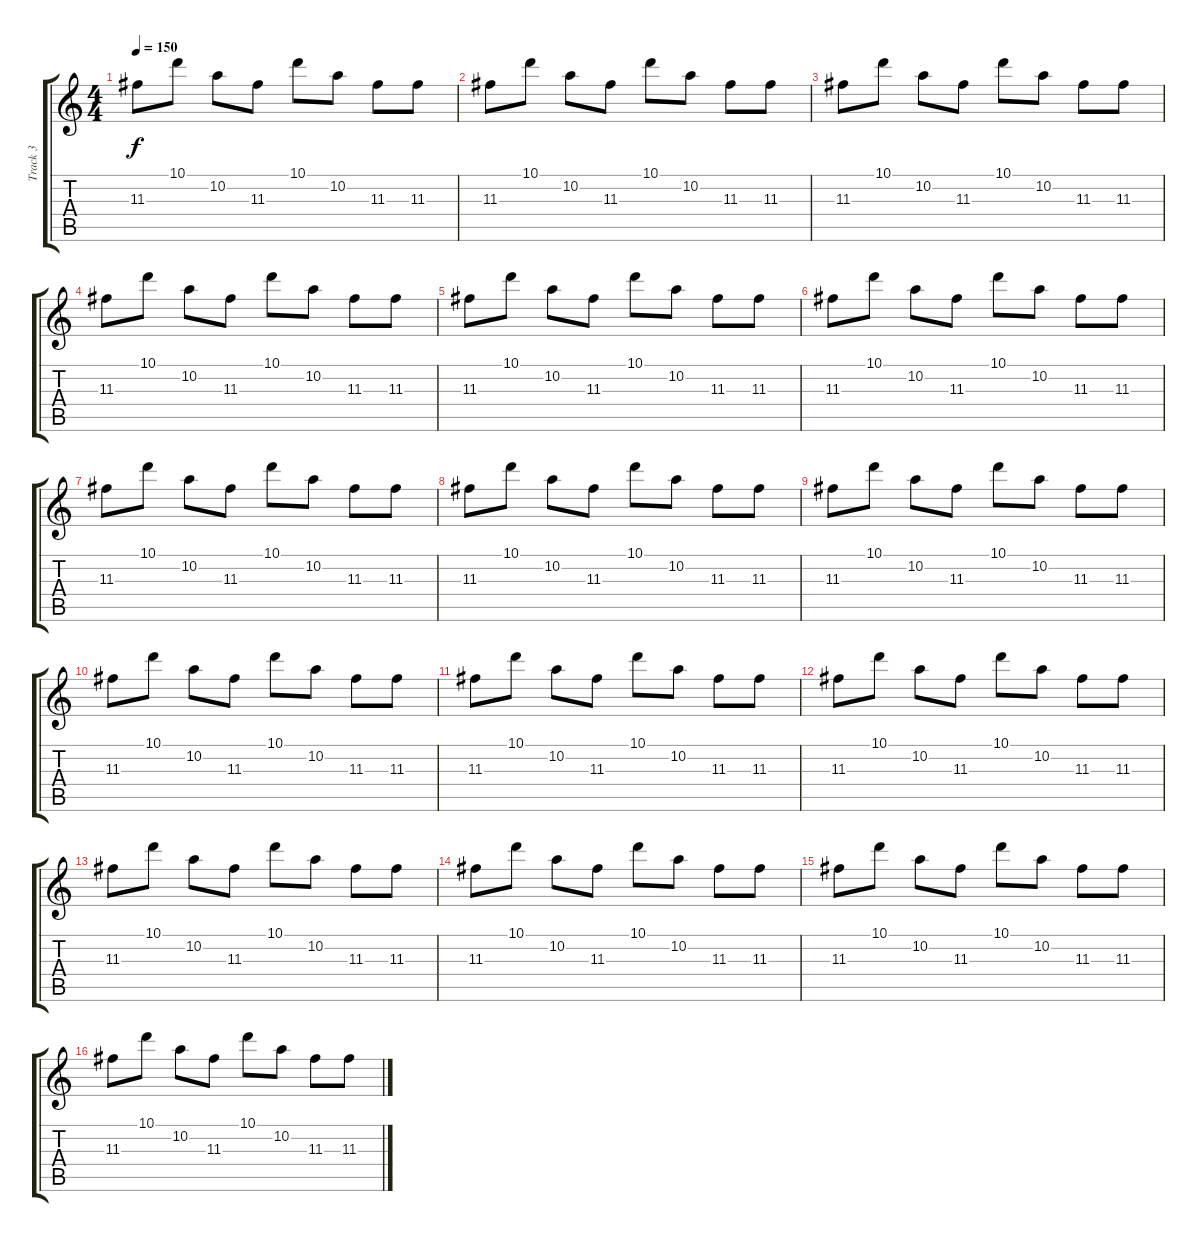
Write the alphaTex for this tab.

\track ("Track 3" "Track 3") {instrument distortionguitar}
\staff {score tabs}
\tuning (E4 B3 G3 D3 A2 D2) {hide}
\ts (4 4)
\tempo 150
\clef g2
\ks c
11.3.8{dy f} 10.1.8 10.2.8 11.3.8 10.1.8 10.2.8 11.3.8 11.3.8 |
11.3.8 10.1.8 10.2.8 11.3.8 10.1.8 10.2.8 11.3.8 11.3.8 |
11.3.8 10.1.8 10.2.8 11.3.8 10.1.8 10.2.8 11.3.8 11.3.8 |
11.3.8 10.1.8 10.2.8 11.3.8 10.1.8 10.2.8 11.3.8 11.3.8 |
11.3.8 10.1.8 10.2.8 11.3.8 10.1.8 10.2.8 11.3.8 11.3.8 |
11.3.8 10.1.8 10.2.8 11.3.8 10.1.8 10.2.8 11.3.8 11.3.8 |
11.3.8 10.1.8 10.2.8 11.3.8 10.1.8 10.2.8 11.3.8 11.3.8 |
11.3.8 10.1.8 10.2.8 11.3.8 10.1.8 10.2.8 11.3.8 11.3.8 |
11.3.8 10.1.8 10.2.8 11.3.8 10.1.8 10.2.8 11.3.8 11.3.8 |
11.3.8 10.1.8 10.2.8 11.3.8 10.1.8 10.2.8 11.3.8 11.3.8 |
11.3.8 10.1.8 10.2.8 11.3.8 10.1.8 10.2.8 11.3.8 11.3.8 |
11.3.8 10.1.8 10.2.8 11.3.8 10.1.8 10.2.8 11.3.8 11.3.8 |
11.3.8{instrument electricguitarclean} 10.1.8 10.2.8 11.3.8 10.1.8 10.2.8 11.3.8 11.3.8 |
11.3.8 10.1.8 10.2.8 11.3.8 10.1.8 10.2.8 11.3.8 11.3.8 |
11.3.8 10.1.8 10.2.8 11.3.8 10.1.8 10.2.8 11.3.8 11.3.8 |
11.3.8 10.1.8 10.2.8 11.3.8 10.1.8 10.2.8 11.3.8 11.3.8
